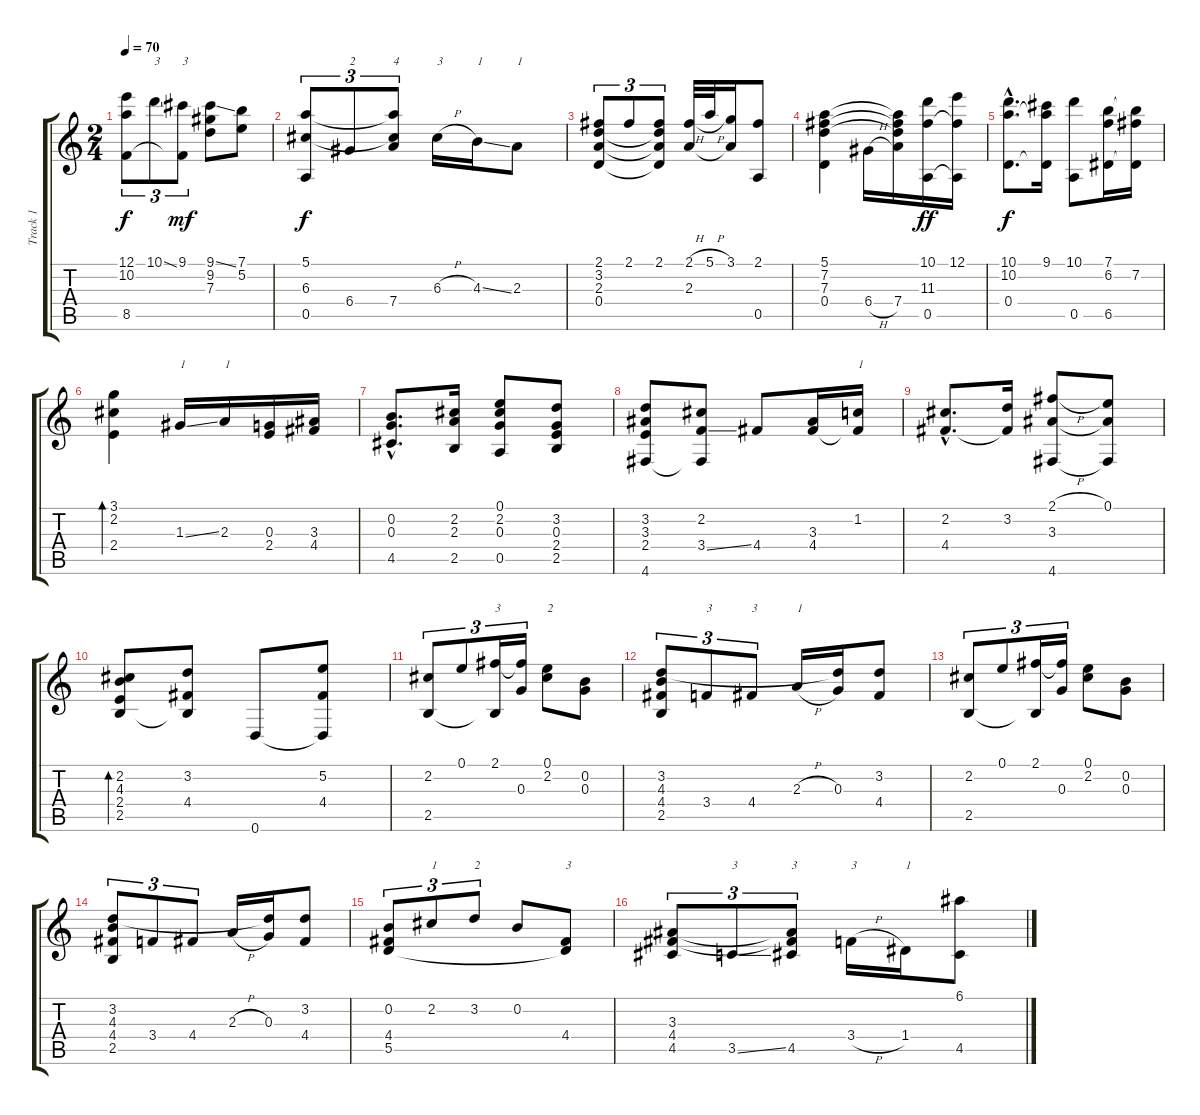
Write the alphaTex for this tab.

\track ("Track 1" "Track 1") {instrument acousticguitarnylon}
\staff {score tabs}
\tuning (E4 B3 G3 D3 A2 D2) {hide}
\ts (2 4)
\tempo 70
\clef g2
\ks c
(12.1 10.2 8.5).8{tu (3 2) dy f} 10.1{ss}.8{tu (3 2) txt "3"} (9.1 8.5{t}).8{tu (3 2) txt "3" dy mf} (9.1{ss} 9.2 7.3).8 (7.1 5.2).8 |
(5.1 6.3 0.5).8{tu (3 2) dy f} 6.4.8{tu (3 2) txt "2"} (5.1{t} 6.3{t} 7.4).8{tu (3 2) txt "4"} 6.3{h}.16{txt "3"} 4.3{ss}.16{txt "1"} 2.3.8{txt "1"} |
(2.1 3.2 2.3 0.4).8{tu (3 2)} 2.1.8{tu (3 2)} (2.1 3.2{t} 2.3{t} 0.4{t}).8{tu (3 2)} (2.1{h} 2.3).32 5.1{h}.32 (3.1 2.3{t}).16 (2.1 0.5).8 |
(5.1 7.2 7.3 0.4).4 6.4{h}.16 (5.1{t} 7.2{t} 7.3{t} 7.4).16 (10.1 11.3 0.5).16{dy ff} (12.1 11.3{t} 0.5{t}).16 |
(10.1{hac} 10.2{hac} 0.4{hac}).8{d dy f} (9.1 10.2{t} 0.4{t}).16 (10.1 0.5).8 (7.1 6.2 6.5).16 (7.1{t} 7.2 6.5{t}).16 |
(3.1 2.2 2.4).4{bd 480} 1.3{ss}.16{txt "1"} 2.3.16{txt "1"} (0.3 2.4).16 (3.3 4.4).16 |
(0.2{hac} 0.3{hac} 4.5{hac}).8{d} (2.2 2.3 2.5).16 (0.1 2.2 0.3 0.5).8 (3.2 0.3 2.4 2.5).8 |
(3.2 3.3 2.4 4.6).8 (2.2 3.4{ss} 4.6{t}).8 4.4.8 (3.3 4.4).16 (1.2 4.4{t}).16{txt "1"} |
(2.2{hac} 4.4{hac}).8{d} (3.2 4.4{t}).16 (2.1{h} 3.3 4.6).8 (0.1 3.3{t} 4.6{t}).8 |
(2.2 4.3 2.4 2.5).8{bd 240} (3.2 4.4 2.5{t}).8 0.6.8 (5.2 4.4 0.6{t}).8 |
(2.2 2.5).8{tu (3 2)} 0.1.8{tu (3 2)} (2.1 2.5{t}).16{tu (3 2) txt "3"} (2.1{t} 0.3).16{tu (3 2)} (0.1 2.2).8{txt "2"} (0.2 0.3).8 |
(3.2 4.3 4.4 2.5).8{tu (3 2)} 3.4.8{tu (3 2) txt "3"} 4.4.8{tu (3 2) txt "3"} 2.3{h}.16{txt "1"} (3.2{t} 0.3).16 (3.2 4.4).8 |
(2.2 2.5).8{tu (3 2)} 0.1.8{tu (3 2)} (2.1 2.5{t}).16{tu (3 2)} (2.1{t} 0.3).16{tu (3 2)} (0.1 2.2).8 (0.2 0.3).8 |
(3.2 4.3 4.4 2.5).8{tu (3 2)} 3.4.8{tu (3 2)} 4.4.8{tu (3 2)} 2.3{h}.16 (3.2{t} 0.3).16 (3.2 4.4).8 |
(0.2 4.4 5.5).8{tu (3 2)} 2.2.8{tu (3 2) txt "1"} 3.2.8{tu (3 2) txt "2"} 0.2.8 (4.4 5.5{t}).8{txt "3"} |
(3.3 4.4 4.5).8{tu (3 2)} 3.5{ss}.8{tu (3 2) txt "3"} (3.3{t} 4.4{t} 4.5).8{tu (3 2) txt "3"} 3.4{h}.16{txt "3"} 1.4.16{txt "1"} (6.1 4.5).8
